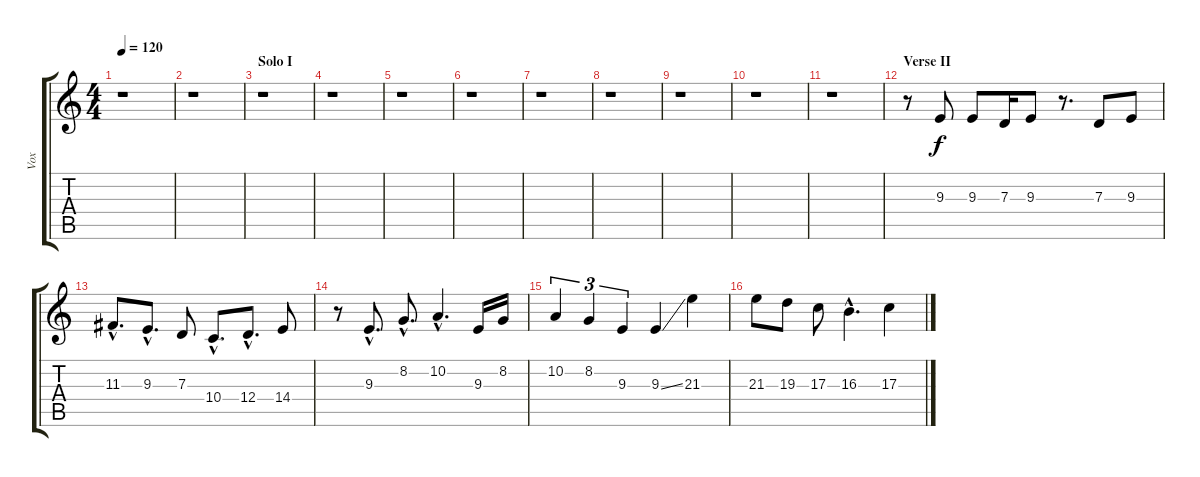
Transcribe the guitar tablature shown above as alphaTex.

\track ("Vox" "Vox") {instrument lead6voice}
\staff {score tabs}
\tuning (E4 B3 G3 D3 A2 E2) {hide}
\ts (4 4)
\tempo 120
\clef g2
\ks c
r.1{dy f} |
r.1 |
\section ("" "Solo I")
r.1 |
r.1 |
r.1 |
r.1 |
r.1 |
r.1 |
r.1 |
r.1 |
r.1 |
\section ("" "Verse II")
r.8 9.3.8 9.3.8 7.3.16 9.3.8 r.8{d} 7.3.8 9.3.8 |
11.3{hac}.8{d} 9.3{hac}.8{d} 7.3.8 10.4{hac}.8{d} 12.4{hac}.8{d} 14.4.8 |
r.8 9.3{hac}.8{d} 8.2{hac}.8{d} 10.2{hac}.4{d} 9.3.16 8.2.16 |
10.2.4{tu (3 2)} 8.2.4{tu (3 2)} 9.3.4{tu (3 2)} 9.3{ss}.4 21.3.4 |
21.3.8 19.3.8 17.3.8 16.3{hac}.4{d} 17.3.4
